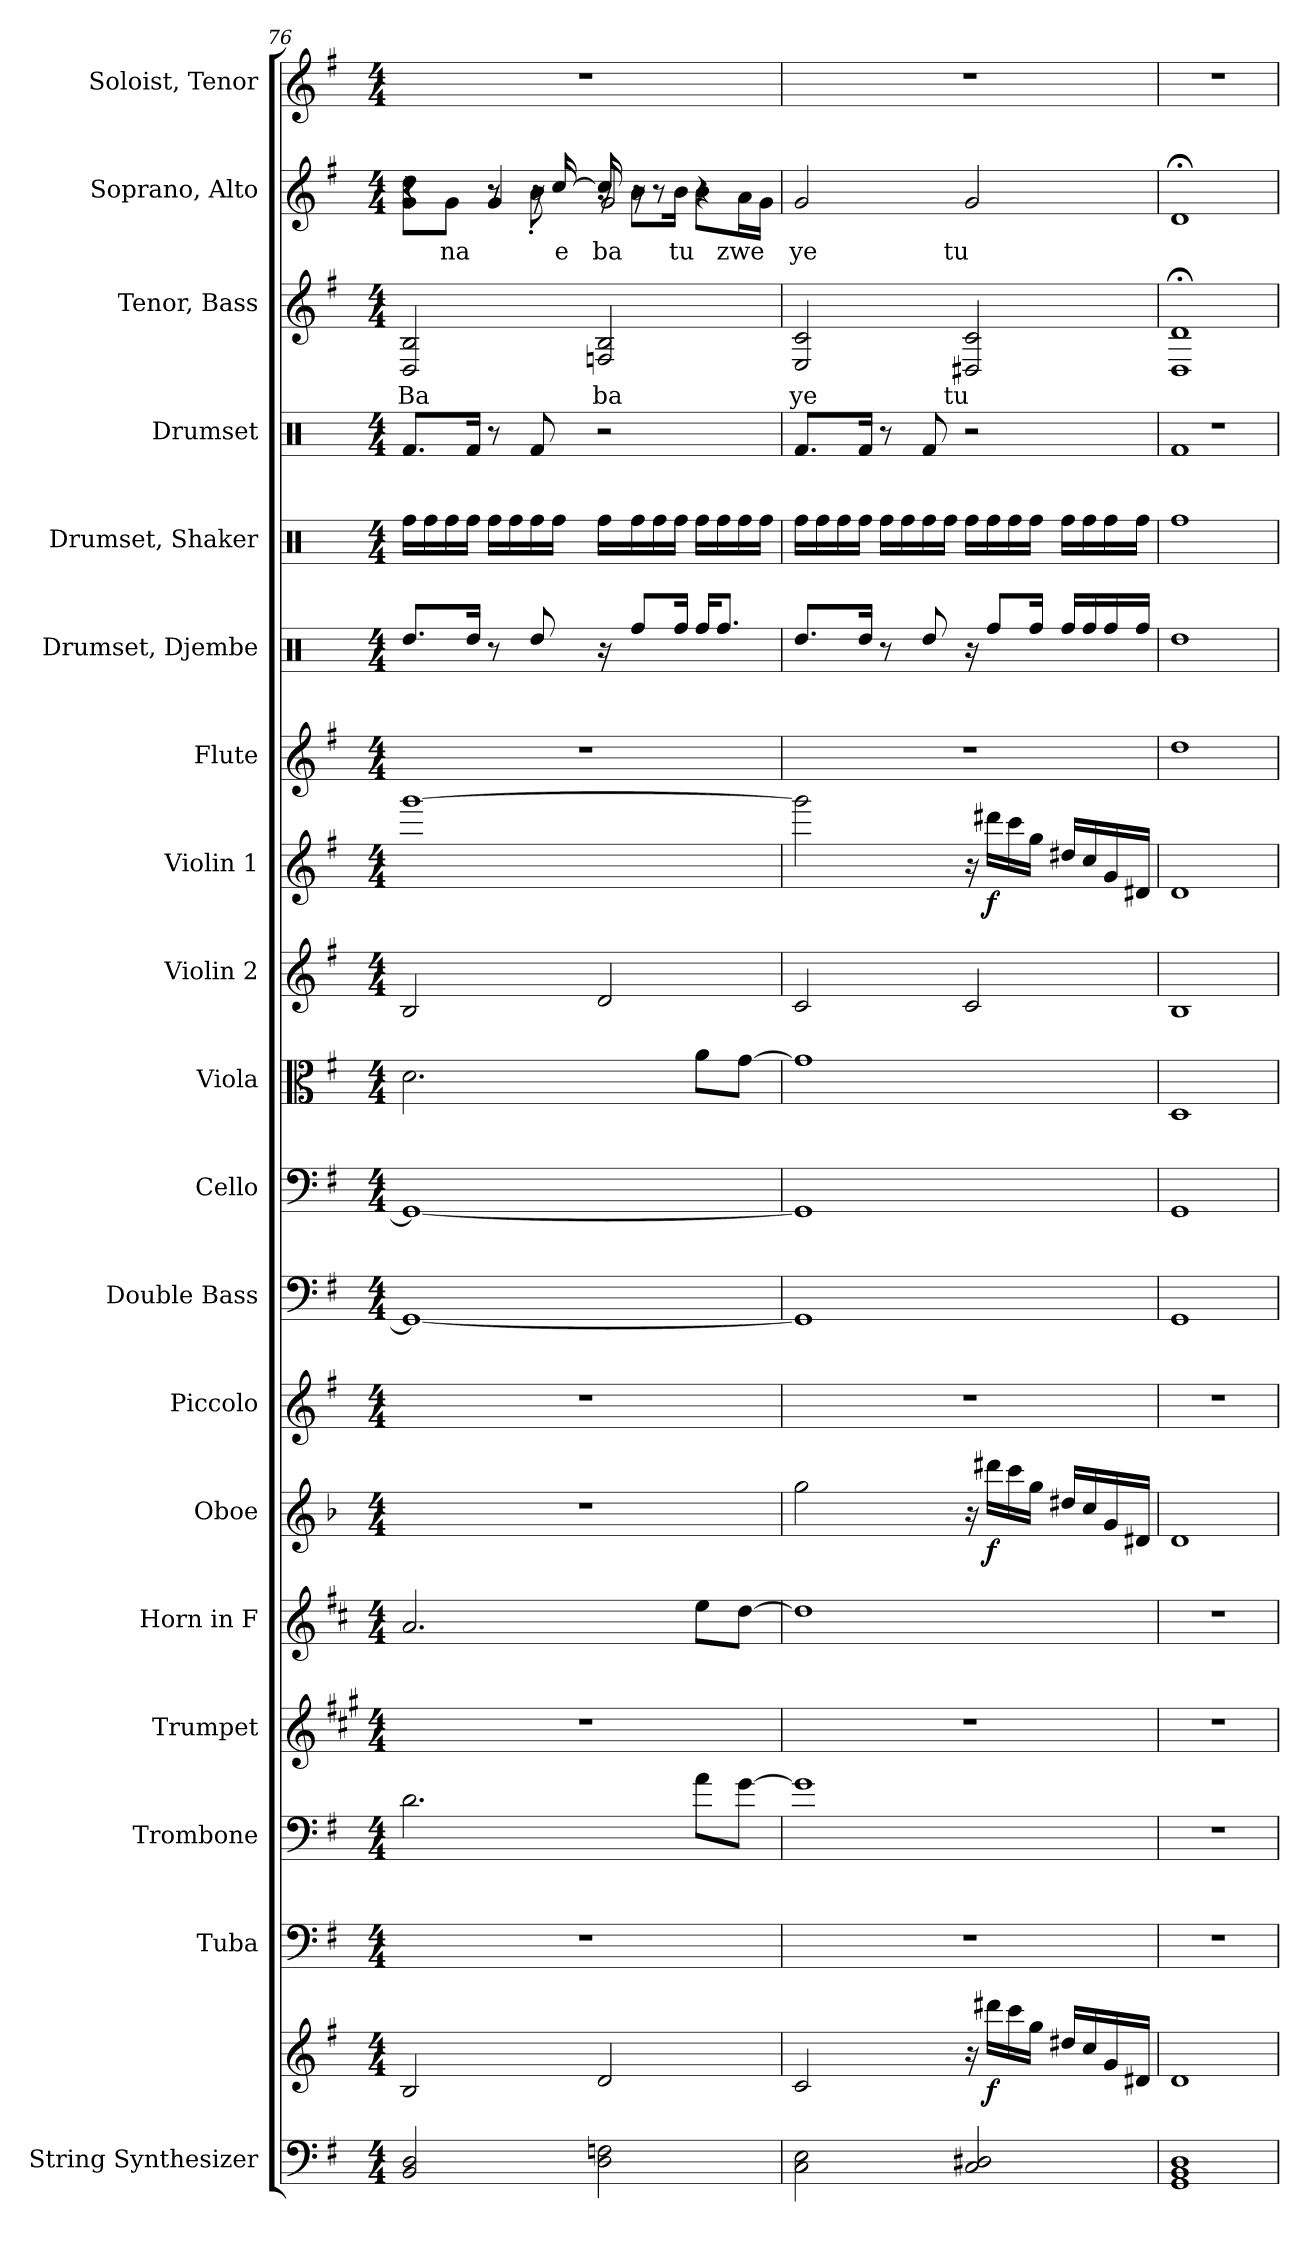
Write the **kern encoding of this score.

**kern	**kern	**dynam	**kern	**kern	**kern	**kern	**kern	**dynam	**kern	**kern	**kern	**kern	**kern	**kern	**dynam	**kern	**kern	**kern	**kern	**kern	**text	**kern	**text	**kern
*part19	*part19	*part19	*part18	*part17	*part16	*part15	*part14	*part14	*part13	*part12	*part11	*part10	*part9	*part8	*part8	*part7	*part6	*part5	*part4	*part3	*part3	*part2	*part2	*part1
*staff20	*staff19	*staff19/20	*staff18	*staff17	*staff16	*staff15	*staff14	*staff14	*staff13	*staff12	*staff11	*staff10	*staff9	*staff8	*staff8	*staff7	*staff6	*staff5	*staff4	*staff3	*staff3	*staff2	*staff2	*staff1
*I"String Synthesizer	*	*	*I"Tuba	*I"Trombone	*I"Trumpet	*I"Horn in F	*I"Oboe	*	*I"Piccolo	*I"Double Bass	*I"Cello	*I"Viola	*I"Violin 2	*I"Violin 1	*	*I"Flute	*I"Drumset, Djembe	*I"Drumset, Shaker	*I"Drumset	*I"Tenor, Bass	*	*I"Soprano, Alto	*	*I"Soloist, Tenor
*I'Synth.	*	*	*I'Tba.	*I'Tbn.	*I'Tpt.	*	*I'Ob.	*	*I'Picc.	*I'Bass.	*I'Cello.	*I'Vla.	*I'Vln.	*I'Vln.	*	*I'Fl.	*I'Dje.	*I'Shkr.	*I'Drs.	*	*	*	*	*
!!LO:PB:g=z
*clefF4	*clefG2	*	*clefF4	*clefF4	*clefG2	*clefG2	*clefG2	*	*clefG2	*clefF4	*clefF4	*clefC3	*clefG2	*clefG2	*	*clefG2	*clefX	*clefX	*clefX	*clefG2	*	*clefG2	*	*clefG2
*	*	*	*	*	*ITrd1c2	*ITrd4c7	*	*	*ITrd-7c-12	*ITrd7c12	*	*	*	*	*	*	*	*	*	*	*	*	*	*
*k[f#]	*k[f#]	*	*k[f#]	*k[f#]	*k[f#]	*k[f#]	*k[b-]	*	*k[f#]	*k[f#]	*k[f#]	*k[f#]	*k[f#]	*k[f#]	*	*k[f#]	*k[]	*k[]	*k[]	*k[f#]	*	*k[f#]	*	*k[f#]
*M4/4	*M4/4	*	*M4/4	*M4/4	*M4/4	*M4/4	*M4/4	*	*M4/4	*M4/4	*M4/4	*M4/4	*M4/4	*M4/4	*	*M4/4	*M4/4	*M4/4	*M4/4	*M4/4	*	*M4/4	*	*M4/4
=76	=76	=76	=76	=76	=76	=76	=76	=76	=76	=76	=76	=76	=76	=76	=76	=76	=76	=76	=76	=76	=76	=76	=76	=76
!	!	!	!	!	!	!	!	!	!	!	!	!	!	!	!	!	!	!	!	!	!LO:LY:b	!	!	!
*	*	*	*	*	*	*	*	*	*	*	*	*	*	*	*	*	*	*	*	*	*	*^	*	*
*	*	*	*	*	*	*	*	*	*	*	*	*	*	*	*	*	*	*	*	*	*	*	*^	*	*
2BB/ 2D/	2B/	.	1r	2.d\	1r	2.d/	1r	.	1r	1GGG_	1GG_	2.d\	2B/	[1ggg	.	1r	8.Rdd/L	16Rff\LL	8.Rf/L	2D/ 2B/	Ba	4r	8g\ 8dd\L	4r	.	1r
.	.	.	.	.	.	.	.	.	.	.	.	.	.	.	.	.	.	16Rff\	.	.	.	.	.	.	.	.
!	!	!	!	!	!	!	!	!	!	!	!	!	!	!	!	!	!	!	!	!	!	!	!	!	!LO:LY:b	!
.	.	.	.	.	.	.	.	.	.	.	.	.	.	.	.	.	.	16Rff\	.	.	.	.	8g\J	.	na	.
.	.	.	.	.	.	.	.	.	.	.	.	.	.	.	.	.	16Rdd/Jk	16Rff\JJ	16Rf/Jk	.	.	.	.	.	.	.
.	.	.	.	.	.	.	.	.	.	.	.	.	.	.	.	.	8r	16Rff\LL	8r	.	.	8r	8r	4g/	.	.
.	.	.	.	.	.	.	.	.	.	.	.	.	.	.	.	.	.	16Rff\	.	.	.	.	.	.	.	.
.	.	.	.	.	.	.	.	.	.	.	.	.	.	.	.	.	8Rdd/	16Rff\	8Rf/	.	.	16r	8b'\	.	.	.
!	!	!	!	!	!	!	!	!	!	!	!	!	!	!	!	!	!	!	!	!	!	!	!	!	!LO:LY:b	!
.	.	.	.	.	.	.	.	.	.	.	.	.	.	.	.	.	.	16Rff\JJ	.	.	.	[16cc/	.	.	e	.
!	!	!	!	!	!	!	!	!	!	!	!	!	!	!	!	!	!	!	!	!	!LO:LY:b	!	!	!	!LO:LY:b	!
2D\ 2Fn\	2d/	.	.	.	.	.	.	.	.	.	.	.	2d/	.	.	.	16r	16Rff\LL	2r	2Fn/ 2B/	ba	16cc/]	16r	2g/	ba	.
.	.	.	.	.	.	.	.	.	.	.	.	.	.	.	.	.	8Rff/L	16Rff\	.	.	.	16r	8b\L	.	.	.
.	.	.	.	.	.	.	.	.	.	.	.	.	.	.	.	.	.	16Rff\	.	.	.	8r	.	.	.	.
!	!	!	!	!	!	!	!	!	!	!	!	!	!	!	!	!	!	!	!	!	!	!	!	!	!LO:LY:b	!
.	.	.	.	.	.	.	.	.	.	.	.	.	.	.	.	.	16Rff/Jk	16Rff\JJ	.	.	.	.	16b\Jk	.	tu	.
.	.	.	.	8a\L	.	8a\L	.	.	.	.	.	8a\L	.	.	.	.	16Rff/KL	16Rff\LL	.	.	.	4r	8b\L	.	.	.
.	.	.	.	.	.	.	.	.	.	.	.	.	.	.	.	.	8.Rff/J	16Rff\	.	.	.	.	.	.	.	.
!	!	!	!	!	!	!	!	!	!	!	!	!	!	!	!	!	!	!	!	!	!	!	!	!	!LO:LY:b	!
.	.	.	.	[8g\J	.	[8g\J	.	.	.	.	.	[8g\J	.	.	.	.	.	16Rff\	.	.	.	.	16a\L	.	zwe	.
.	.	.	.	.	.	.	.	.	.	.	.	.	.	.	.	.	.	16Rff\JJ	.	.	.	.	16g\JJ	.	.	.
*	*	*	*	*	*	*	*	*	*	*	*	*	*	*	*	*	*	*	*	*	*	*	*v	*v	*	*
=77	=77	=77	=77	=77	=77	=77	=77	=77	=77	=77	=77	=77	=77	=77	=77	=77	=77	=77	=77	=77	=77	=77	=77	=77	=77
!	!	!	!	!	!	!	!	!	!	!	!	!	!	!	!	!	!	!	!	!	!LO:LY:b	!	!	!LO:LY:b	!
*	*	*	*	*	*	*	*	*	*	*	*	*	*	*	*	*	*	*	*	*	*	*v	*v	*	*
2C\ 2E\	2c/	.	1r	1g]	1r	1g]	2gg\	.	1r	1GGG]	1GG]	1g]	2c/	2ggg\]	.	1r	8.Rdd/L	16Rff\LL	8.Rf/L	2E/ 2c/	ye	2g/	ye	1r
.	.	.	.	.	.	.	.	.	.	.	.	.	.	.	.	.	.	16Rff\	.	.	.	.	.	.
.	.	.	.	.	.	.	.	.	.	.	.	.	.	.	.	.	.	16Rff\	.	.	.	.	.	.
.	.	.	.	.	.	.	.	.	.	.	.	.	.	.	.	.	16Rdd/Jk	16Rff\JJ	16Rf/Jk	.	.	.	.	.
.	.	.	.	.	.	.	.	.	.	.	.	.	.	.	.	.	8r	16Rff\LL	8r	.	.	.	.	.
.	.	.	.	.	.	.	.	.	.	.	.	.	.	.	.	.	.	16Rff\	.	.	.	.	.	.
.	.	.	.	.	.	.	.	.	.	.	.	.	.	.	.	.	8Rdd/	16Rff\	8Rf/	.	.	.	.	.
.	.	.	.	.	.	.	.	.	.	.	.	.	.	.	.	.	.	16Rff\JJ	.	.	.	.	.	.
!	!	!	!	!	!	!	!	!	!	!	!	!	!	!	!	!	!	!	!	!	!LO:LY:b	!	!LO:LY:b	!
2C/ 2D#X/	16r	.	.	.	.	.	16r	.	.	.	.	.	2c/	16r	.	.	16r	16Rff\LL	2r	2D#X/ 2c/	tu	2g/	tu	.
!	!	!LO:DY:b	!	!	!	!	!	!LO:DY:b	!	!	!	!	!	!	!LO:DY:b	!	!	!	!	!	!	!	!	!
.	16ddd#X\LL	f	.	.	.	.	16ddd#X\LL	f	.	.	.	.	.	16ddd#X\LL	f	.	8Rff/L	16Rff\	.	.	.	.	.	.
.	16ccc\	.	.	.	.	.	16ccc\	.	.	.	.	.	.	16ccc\	.	.	.	16Rff\	.	.	.	.	.	.
.	16gg\JJ	.	.	.	.	.	16gg\JJ	.	.	.	.	.	.	16gg\JJ	.	.	16Rff/Jk	16Rff\JJ	.	.	.	.	.	.
.	16dd#X/LL	.	.	.	.	.	16dd#X/LL	.	.	.	.	.	.	16dd#X/LL	.	.	16Rff/LL	16Rff\LL	.	.	.	.	.	.
.	16cc/	.	.	.	.	.	16cc/	.	.	.	.	.	.	16cc/	.	.	16Rff/	16Rff\	.	.	.	.	.	.
.	16g/	.	.	.	.	.	16g/	.	.	.	.	.	.	16g/	.	.	16Rff/	16Rff\	.	.	.	.	.	.
.	16d#X/JJ	.	.	.	.	.	16d#X/JJ	.	.	.	.	.	.	16d#X/JJ	.	.	16Rff/JJ	16Rff\JJ	.	.	.	.	.	.
=78	=78	=78	=78	=78	=78	=78	=78	=78	=78	=78	=78	=78	=78	=78	=78	=78	=78	=78	=78	=78	=78	=78	=78	=78
*	*	*	*	*	*	*	*	*	*	*	*	*	*	*	*	*	*	*	*^	*	*	*	*	*
1GG 1BB 1D	1d	.	1r	1r	1r	1r	1d	.	1r	1GGG	1GG	1D	1B	1d	.	1dd	1Rdd	1Rff	1r	1Rf	1D;< 1d;<	.	1d;<	.	1r
*	*	*	*	*	*	*	*	*	*	*	*	*	*	*	*	*	*	*	*v	*v	*	*	*	*	*
=	=	=	=	=	=	=	=	=	=	=	=	=	=	=	=	=	=	=	=	=	=	=	=	=
*-	*-	*-	*-	*-	*-	*-	*-	*-	*-	*-	*-	*-	*-	*-	*-	*-	*-	*-	*-	*-	*-	*-	*-	*-
